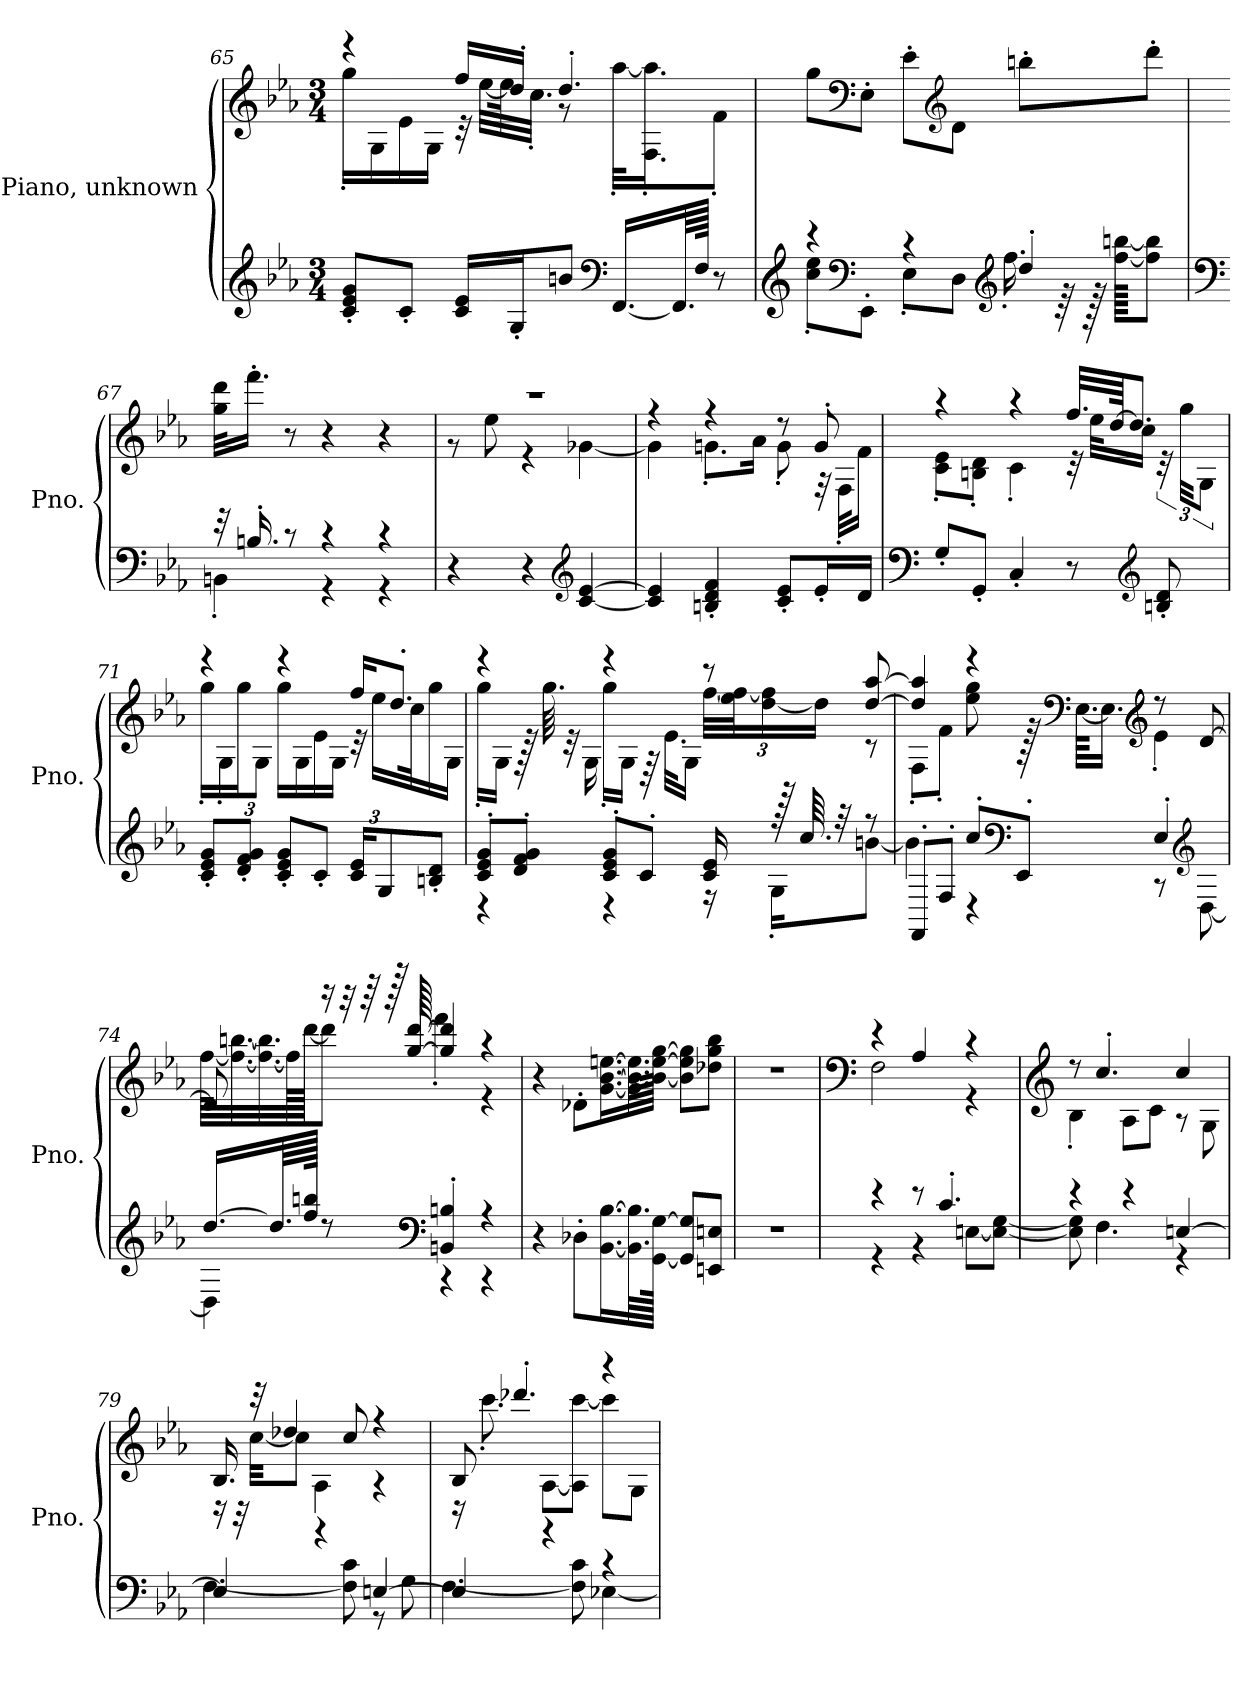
**kern	**kern
*part1	*part1
*staff2	*staff1
*I"Piano, unknown	*
*I'Pno.	*
*clefG2	*clefG2
*k[b-e-a-]	*k[b-e-a-]
*M3/4	*M3/4
=65	=65
*	*^
8c/' 8e-/' 8g/'L	4r	16gg'\LL
.	.	16G\
8c'/J	.	16e-\
.	.	16G\JJ
16c/ 16e-/LL	16ff/LL	32r
.	.	[32ee-\LLL
16G'/J	16dd'/JJ	64ee-\K]
.	.	32.cc'\JJJ
8bn/J	4.dd'/	8r
*clefF4	*	*
[16.FF/LL	.	[32aa-'\KLL
.	.	16.F\' 16.aa-\]'J
64.FF/LL]	.	.
128F/JJJJk	.	.
8r	.	8f'\J
*	*v	*v
!!LO:LB:g=z
=66	=66
*clefG2	*
*^	*
4r	8cc\' 8ee-\'L	8gg\L
*clefF4	*	*clefF4
.	8EE-'\J	8E-'\J
4r	8E-'\L	8e-'\L
*	*	*clefG2
.	8D\J	8d\J
*clefG2	*	*
4dd'/	16.ff'\	8bbn'\L
.	64r	.
.	128r	.
.	[128ff\ [128bbn\KKKKL	.
.	8ff\] 8bb\]J	8ddd'\J
=67	=67	=67
*clefF4	*	*
32r	4BBn'\	32gg\ 32ddd\KLL
16.Bn'/	.	16.fff'\JJ
8r	.	8r
4r	4r	4r
4r	4r	4r
*v	*v	*
=68	=68
*	*^
4r	2.r	8r
.	.	8ee-\
4r	.	4r
*clefG2	*	*
[4c/ [4e-/	.	[4g-X\
=69	=69	=69
4c/] 4e-/]	4r	4g-\]
4Bn/' 4d/' 4f/'	4r	8.gn'\L
.	.	16a-\Jk
8c/' 8e-/'L	8r	8g'\
16e-'/L	8g'/	32r
.	.	32F'\KLL
16d/JJ	.	16f\JJ
!!LO:LB:g=z	!!
=70	=70	=70
*clefF4	*	*
8G'/L	4r	8c\' 8e-\'L
8GG'/J	.	8Bn\' 8d\'J
4C'/	4r	4c'\
8r	32.ff/LLL	32r
.	.	32ee-\KLL
.	[64dd/JJK	.
.	8.dd/J]	16cc\JJ
*clefG2	*	*
8Bn/' 8d/'	.	48r
.	.	48gg\KKL
.	.	12G\J
=71	=71	=71
8c/' 8e-/' 8g/'L	4r	16gg'\LL
.	.	16G'\
*	*	*Xbrackettup
8d/' 8f/' 8g/'J	.	24gg\J
.	.	12G\J
8c/' 8e-/' 8g/'L	4r	16gg\LL
.	.	16G\
8c'/J	.	16e-\
.	.	16G\JJ
*Xbrackettup	*	*
24c/ 24e-/KL	16ff/KL	32r
.	.	16ee-\LL
12G/	.	.
.	8.dd'/J	.
.	.	32cc\K
8Bn/' 8d/'J	.	16gg\
.	.	16G\JJ
!!LO:LB:g=z	!!
=72	=72	=72
*^	*	*
8c/' 8e-/' 8g/'L	4r	4r	16gg'\LL
.	.	.	16G\JJ
8d/' 8f/' 8g/'J	.	.	128r
.	.	.	64.gg\
.	.	.	32r
.	.	.	16G\
8c/' 8e-/' 8g/'L	4r	4r	16gg'\LL
.	.	.	16G\JJ
8c'/J	.	.	64r
.	.	.	32.e-\KLL
.	.	.	16G\JJ
16c/ 16e-/	16r	8r	[48ff\LLL
.	.	.	48ee-\ 48ff\_J
.	.	.	[24dd\ 24ff\]
128r	16G'\KL	.	.
64.cc/	.	.	.
.	.	.	24dd\JJ]
32r	.	.	.
8r	[8bn\J	[8dd/ [8aa-/	8r
=73	=73	=73	=73
8FF'/L	4b\]	4dd/] 4aa-/]	8F'\L
8F'/J	.	.	8f'\J
8cc'/L	4r	4r	8ee-\ 8gg\
*clefF4	*	*	*
8EE-'/J	.	.	128r
*	*	*clefF4	*
.	.	.	[64.E-\KKLL
.	.	.	16.E-\JJ]
*	*	*clefG2	*
4E-'/	8r	8r	4e-'\
*clefG2	*	*	*
.	[8D\	[8d/	.
!!LO:LB:g=z	!!
=74	=74	=74	=74
[16.dd/LL	4D\]	8d/]	[64ff\KLLL
.	.	.	32.ff\_ [32.bbn\
.	.	.	32.ff\_ 32.bb\]
64.dd/LL]	.	.	.
.	.	.	128ff\LL]
128ff/ 128bbn/JJJJk	.	.	[128ddd\JJJJ
8r	.	16r	8ddd\J]
.	.	32r	.
.	.	64r	.
.	.	128r	.
.	.	[128gg/ [128ddd/	.
*clefF4	*	*	*
4BBn/' 4Bn/'	4r	4gg/] 4ddd/]	4fff'\
4r	4r	4r	4r
*v	*v	*	*
*	*v	*v
=75	=75
4r	4r
8D-X'\L	8d-X'\L
[16.BB-\ [16.B-\L	[16.g\ [16.b-\ [16.een\L
64.BB-\] 64.B-\]LL	64.g\] 64.b-\] 64.ee\]LL
[128GG\ [128G\JJJJk	[128b-\ [128ee\ [128gg\JJJJk
8GG/] 8G/]L	8b-\] 8ee\] 8gg\]L
8EEn/ 8En/J	8dd-X\ 8gg\ 8bb-\J
=76	=76
2.r	2.r
=77	=77
*	*clefF4
*^	*^
4r	4r	4r	2F\
8r	4r	4A-/	.
4.c'/	.	.	.
.	[8En\L	4r	4r
.	8E\_ [8G\J	.	.
!!LO:LB:g=z	!!
=78	=78	=78	=78
*	*	*clefG2	*
4r	8E\] 8G\]	8r	4B-'\
.	4.F\	4.cc'/	.
4r	.	.	8A-\L
.	.	.	8c\J
[4En/	4r	4cc/	8r
.	.	.	8G\
=79	=79	=79	=79
4E/]	[4.F\	16.B-/	16r
.	.	.	32r
.	.	32r	[32cc\KKL
.	.	4dd-X/	8cc\J]
4r	.	.	4A-\
.	8F\] 8c\	8cc/	.
[4En/	8r	4r	4r
.	8G\	.	.
=80	=80	=80	=80
4E/]	[4.F\	8B-/	16r
.	.	.	8.ccc'\
.	.	4.ddd-X'/	.
4r	.	.	[8A-\L
.	8F\] 8c\	.	8A-\] [8ccc\J
4r	[4E-X\	4r	8ccc\L]
.	.	.	8G\J
*v	*v	*	*
*	*v	*v
=	=
*-	*-
